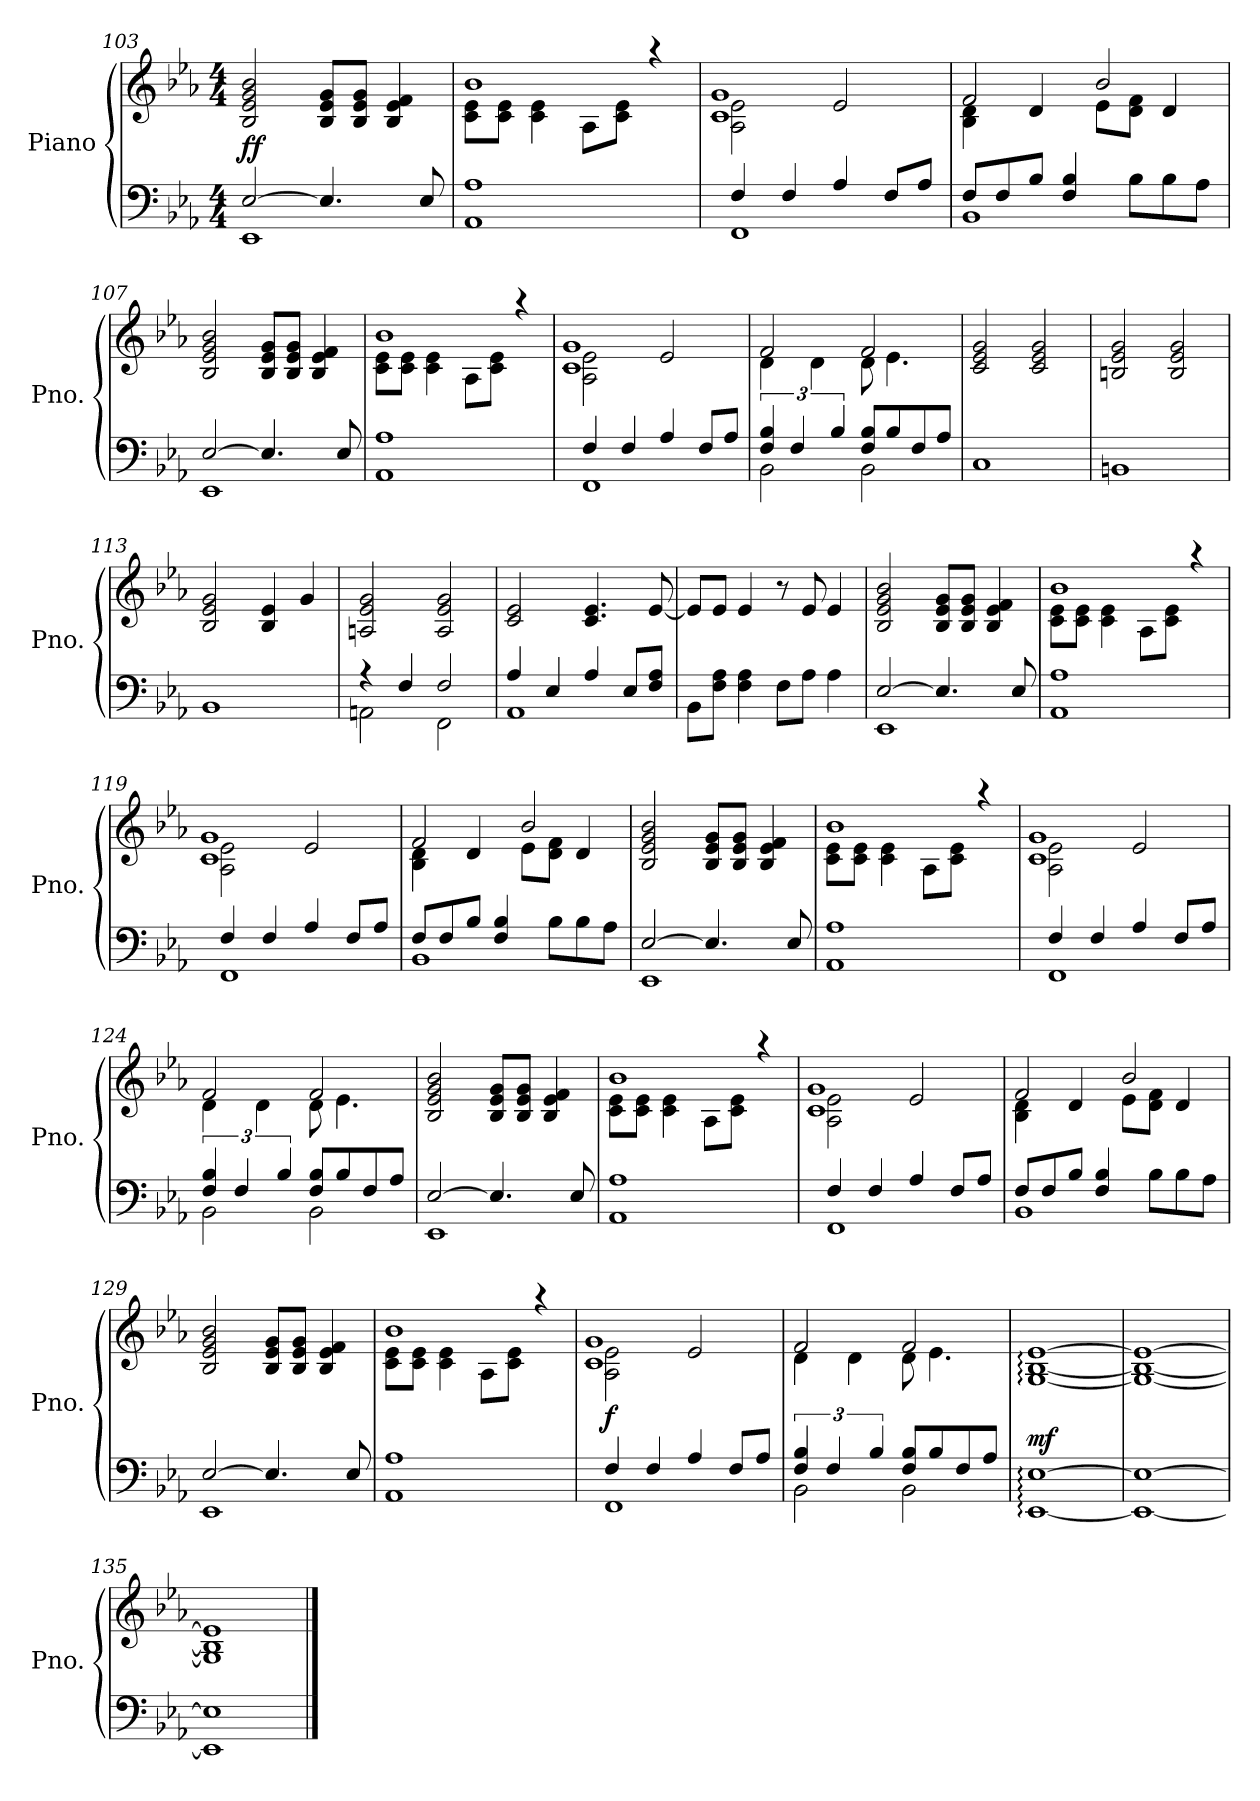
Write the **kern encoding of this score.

**kern	**kern	**dynam
*part1	*part1	*part1
*staff2	*staff1	*staff1/2
*I"Piano	*	*
*I'Pno.	*	*
*clefF4	*clefG2	*
*k[b-e-a-]	*k[b-e-a-]	*
*M4/4	*M4/4	*
=103	=103	=103
*^	*	*
!	!	!	!LO:DY:a=2
[2E-/	1EE-	2B-/ 2e-/ 2g/ 2b-/	ff
4.E-/]	.	8B-/ 8e-/ 8g/L	.
.	.	8B-/ 8e-/ 8g/J	.
.	.	4B-/ 4e-/ 4f/	.
8E-/	.	.	.
=104	=104	=104	=104
*	*	*^	*
1A-	1AA-	8c\ 8e-\L	1b-	.
.	.	8c\ 8e-\J	.	.
.	.	4c\ 4e-\	.	.
.	.	8A-\L	.	.
.	.	8c\ 8e-\J	.	.
.	.	4r	.	.
=105	=105	=105	=105	=105
4F/	1FF	2A-\ 2e-\	1c 1g	.
4F/	.	.	.	.
4A-/	.	2e-/	.	.
8F/L	.	.	.	.
8A-/J	.	.	.	.
=106	=106	=106	=106	=106
8F/L	1BB-	4B-\ 4d\	2f/	.
8F/	.	.	.	.
8B-/J	.	4d/	.	.
4F/ 4B-/	.	.	.	.
.	.	8e-\L	2b-/	.
8B-\L	.	8d\ 8f\J	.	.
8B-\	.	4d/	.	.
8A-\J	.	.	.	.
*	*	*v	*v	*
!!LO:LB:g=z
=107	=107	=107	=107
[2E-/	1EE-	2B-/ 2e-/ 2g/ 2b-/	.
4.E-/]	.	8B-/ 8e-/ 8g/L	.
.	.	8B-/ 8e-/ 8g/J	.
.	.	4B-/ 4e-/ 4f/	.
8E-/	.	.	.
=108	=108	=108	=108
*	*	*^	*
1A-	1AA-	8c\ 8e-\L	1b-	.
.	.	8c\ 8e-\J	.	.
.	.	4c\ 4e-\	.	.
.	.	8A-\L	.	.
.	.	8c\ 8e-\J	.	.
.	.	4r	.	.
=109	=109	=109	=109	=109
4F/	1FF	2A-\ 2e-\	1c 1g	.
4F/	.	.	.	.
4A-/	.	2e-/	.	.
8F/L	.	.	.	.
8A-/J	.	.	.	.
=110	=110	=110	=110	=110
6F/ 6B-/	2BB-\	4d\	2f/	.
6F/	.	.	.	.
.	.	4d\	.	.
6B-/	.	.	.	.
8F/ 8B-/L	2BB-\	8d\	2f/	.
8B-/	.	4.e-\	.	.
8F/	.	.	.	.
8A-/J	.	.	.	.
*v	*v	*	*	*
*	*v	*v	*
=111	=111	=111
1C	2c/ 2e-/ 2g/	.
.	2c/ 2e-/ 2g/	.
=112	=112	=112
1BBn	2Bn/ 2e-/ 2g/	.
.	2B/ 2e-/ 2g/	.
!!LO:PB:g=z
=113	=113	=113
1BB-	2B-/ 2e-/ 2g/	.
.	4B-/ 4e-/	.
.	4g/	.
=114	=114	=114
*^	*	*
4r	2AAn\	2An/ 2e-/ 2g/	.
4F/	.	.	.
2F/	2FF\	2A/ 2e-/ 2g/	.
=115	=115	=115	=115
4A-/	1AA-	2c/ 2e-/	.
4E-/	.	.	.
4A-/	.	4.c/ 4.e-/	.
8E-/L	.	.	.
8F/ 8A-/J	.	[8e-/	.
*v	*v	*	*
=116	=116	=116
8BB-\L	8e-/L]	.
8F\ 8A-\J	8e-/J	.
4F\ 4A-\	4e-/	.
8F\L	8r	.
8A-\J	8e-/	.
4A-\	4e-/	.
=117	=117	=117
*^	*	*
[2E-/	1EE-	2B-/ 2e-/ 2g/ 2b-/	.
4.E-/]	.	8B-/ 8e-/ 8g/L	.
.	.	8B-/ 8e-/ 8g/J	.
.	.	4B-/ 4e-/ 4f/	.
8E-/	.	.	.
=118	=118	=118	=118
*	*	*^	*
1A-	1AA-	8c\ 8e-\L	1b-	.
.	.	8c\ 8e-\J	.	.
.	.	4c\ 4e-\	.	.
.	.	8A-\L	.	.
.	.	8c\ 8e-\J	.	.
.	.	4r	.	.
!!LO:LB:g=z	!!
=119	=119	=119	=119	=119
4F/	1FF	2A-\ 2e-\	1c 1g	.
4F/	.	.	.	.
4A-/	.	2e-/	.	.
8F/L	.	.	.	.
8A-/J	.	.	.	.
=120	=120	=120	=120	=120
8F/L	1BB-	4B-\ 4d\	2f/	.
8F/	.	.	.	.
8B-/J	.	4d/	.	.
4F/ 4B-/	.	.	.	.
.	.	8e-\L	2b-/	.
8B-\L	.	8d\ 8f\J	.	.
8B-\	.	4d/	.	.
8A-\J	.	.	.	.
*	*	*v	*v	*
=121	=121	=121	=121
[2E-/	1EE-	2B-/ 2e-/ 2g/ 2b-/	.
4.E-/]	.	8B-/ 8e-/ 8g/L	.
.	.	8B-/ 8e-/ 8g/J	.
.	.	4B-/ 4e-/ 4f/	.
8E-/	.	.	.
=122	=122	=122	=122
*	*	*^	*
1A-	1AA-	8c\ 8e-\L	1b-	.
.	.	8c\ 8e-\J	.	.
.	.	4c\ 4e-\	.	.
.	.	8A-\L	.	.
.	.	8c\ 8e-\J	.	.
.	.	4r	.	.
=123	=123	=123	=123	=123
4F/	1FF	2A-\ 2e-\	1c 1g	.
4F/	.	.	.	.
4A-/	.	2e-/	.	.
8F/L	.	.	.	.
8A-/J	.	.	.	.
!!LO:LB:g=z	!!
=124	=124	=124	=124	=124
6F/ 6B-/	2BB-\	4d\	2f/	.
6F/	.	.	.	.
.	.	4d\	.	.
6B-/	.	.	.	.
8F/ 8B-/L	2BB-\	8d\	2f/	.
8B-/	.	4.e-\	.	.
8F/	.	.	.	.
8A-/J	.	.	.	.
*	*	*v	*v	*
=125	=125	=125	=125
[2E-/	1EE-	2B-/ 2e-/ 2g/ 2b-/	.
4.E-/]	.	8B-/ 8e-/ 8g/L	.
.	.	8B-/ 8e-/ 8g/J	.
.	.	4B-/ 4e-/ 4f/	.
8E-/	.	.	.
=126	=126	=126	=126
*	*	*^	*
1A-	1AA-	8c\ 8e-\L	1b-	.
.	.	8c\ 8e-\J	.	.
.	.	4c\ 4e-\	.	.
.	.	8A-\L	.	.
.	.	8c\ 8e-\J	.	.
.	.	4r	.	.
=127	=127	=127	=127	=127
4F/	1FF	2A-\ 2e-\	1c 1g	.
4F/	.	.	.	.
4A-/	.	2e-/	.	.
8F/L	.	.	.	.
8A-/J	.	.	.	.
=128	=128	=128	=128	=128
8F/L	1BB-	4B-\ 4d\	2f/	.
8F/	.	.	.	.
8B-/J	.	4d/	.	.
4F/ 4B-/	.	.	.	.
.	.	8e-\L	2b-/	.
8B-\L	.	8d\ 8f\J	.	.
8B-\	.	4d/	.	.
8A-\J	.	.	.	.
*	*	*v	*v	*
=129	=129	=129	=129
[2E-/	1EE-	2B-/ 2e-/ 2g/ 2b-/	.
4.E-/]	.	8B-/ 8e-/ 8g/L	.
.	.	8B-/ 8e-/ 8g/J	.
.	.	4B-/ 4e-/ 4f/	.
8E-/	.	.	.
!!LO:LB:g=z
=130	=130	=130	=130
*	*	*^	*
1A-	1AA-	8c\ 8e-\L	1b-	.
.	.	8c\ 8e-\J	.	.
.	.	4c\ 4e-\	.	.
.	.	8A-\L	.	.
.	.	8c\ 8e-\J	.	.
.	.	4r	.	.
=131	=131	=131	=131	=131
!	!	!	!	!LO:DY:a=2
4F/	1FF	2A-\ 2e-\	1c 1g	f
4F/	.	.	.	.
4A-/	.	2e-/	.	.
8F/L	.	.	.	.
8A-/J	.	.	.	.
=132	=132	=132	=132	=132
6F/ 6B-/	2BB-\	4d\	2f/	.
6F/	.	.	.	.
.	.	4d\	.	.
6B-/	.	.	.	.
8F/ 8B-/L	2BB-\	8d\	2f/	.
8B-/	.	4.e-\	.	.
8F/	.	.	.	.
8A-/J	.	.	.	.
*v	*v	*	*	*
*	*v	*v	*
=133	=133	=133
!	!	!LO:DY:a=2
[1EE-: [1E-:	[1G: [1B-: [1e-:	mf
=134	=134	=134
1EE-_ 1E-_	1G_ 1B-_ 1e-_	.
=135	=135	=135
1EE-] 1E-]	1G] 1B-] 1e-]	.
==	==	==
*-	*-	*-
